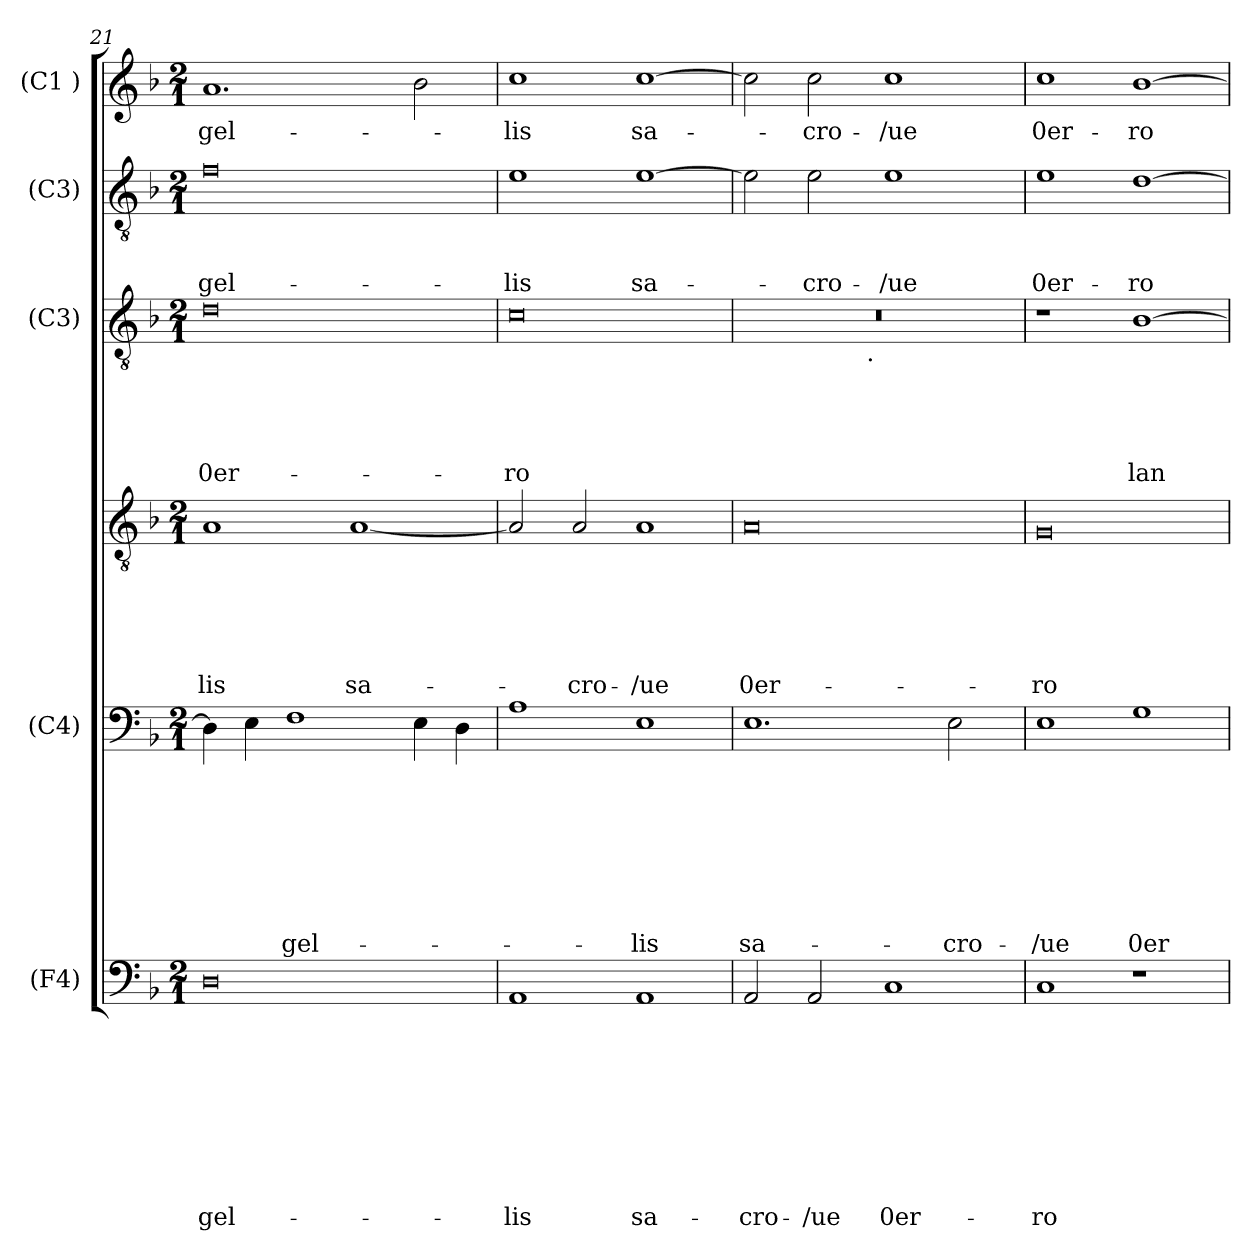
**kern	**text	**text	**text	**text	**text	**text	**text	**text	**text	**kern	**text	**text	**text	**text	**text	**text	**text	**text	**kern	**text	**text	**text	**text	**text	**text	**kern	**text	**text	**text	**text	**text	**kern	**text	**text	**text	**kern	**text
*part6	*part6	*part6	*part6	*part6	*part6	*part6	*part6	*part6	*part6	*part5	*part5	*part5	*part5	*part5	*part5	*part5	*part5	*part5	*part4	*part4	*part4	*part4	*part4	*part4	*part4	*part3	*part3	*part3	*part3	*part3	*part3	*part2	*part2	*part2	*part2	*part1	*part1
*staff6	*staff6	*staff6	*staff6	*staff6	*staff6	*staff6	*staff6	*staff6	*staff6	*staff5	*staff5	*staff5	*staff5	*staff5	*staff5	*staff5	*staff5	*staff5	*staff4	*staff4	*staff4	*staff4	*staff4	*staff4	*staff4	*staff3	*staff3	*staff3	*staff3	*staff3	*staff3	*staff2	*staff2	*staff2	*staff2	*staff1	*staff1
*I"(F4)	*	*	*	*	*	*	*	*	*	*I"(C4)	*	*	*	*	*	*	*	*	*	*	*	*	*	*	*	*I"(C3)	*	*	*	*	*	*I"(C3)	*	*	*	*I"(C1 )	*
*clefF4	*	*	*	*	*	*	*	*	*	*clefF4	*	*	*	*	*	*	*	*	*clefGv2	*	*	*	*	*	*	*clefGv2	*	*	*	*	*	*clefGv2	*	*	*	*clefG2	*
*k[b-]	*	*	*	*	*	*	*	*	*	*k[b-]	*	*	*	*	*	*	*	*	*k[b-]	*	*	*	*	*	*	*k[b-]	*	*	*	*	*	*k[b-]	*	*	*	*k[b-]	*
*F:	*	*	*	*	*	*	*	*	*	*F:	*	*	*	*	*	*	*	*	*F:	*	*	*	*	*	*	*F:	*	*	*	*	*	*F:	*	*	*	*F:	*
*M2/1	*	*	*	*	*	*	*	*	*	*M2/1	*	*	*	*	*	*	*	*	*M2/1	*	*	*	*	*	*	*M2/1	*	*	*	*	*	*M2/1	*	*	*	*M2/1	*
=21	=21	=21	=21	=21	=21	=21	=21	=21	=21	=21	=21	=21	=21	=21	=21	=21	=21	=21	=21	=21	=21	=21	=21	=21	=21	=21	=21	=21	=21	=21	=21	=21	=21	=21	=21	=21	=21
!	!	!	!	!	!	!	!	!	!LO:LY:b:rj	!	!	!	!	!	!	!	!	!	!	!	!	!	!	!	!LO:LY:b	!	!	!	!	!	!LO:LY:b:rj	!	!	!	!LO:LY:b:rj	!	!LO:LY:b
0D	.	.	.	.	.	.	.	.	-gel-	4D\]	.	.	.	.	.	.	.	.	1A	.	.	.	.	.	-lis	0d	.	.	.	.	0er-	0f	.	.	-gel-	1.a	-gel-
.	.	.	.	.	.	.	.	.	.	4E\	.	.	.	.	.	.	.	.	.	.	.	.	.	.	.	.	.	.	.	.	.	.	.	.	.	.	.
!	!	!	!	!	!	!	!	!	!	!	!	!	!	!	!	!	!	!LO:LY:b	!	!	!	!	!	!	!	!	!	!	!	!	!	!	!	!	!	!	!
.	.	.	.	.	.	.	.	.	.	1F	.	.	.	.	.	.	.	-gel-	.	.	.	.	.	.	.	.	.	.	.	.	.	.	.	.	.	.	.
!	!	!	!	!	!	!	!	!	!	!	!	!	!	!	!	!	!	!	!	!	!	!	!	!	!LO:LY:b	!	!	!	!	!	!	!	!	!	!	!	!
.	.	.	.	.	.	.	.	.	.	.	.	.	.	.	.	.	.	.	[<1A	.	.	.	.	.	sa-	.	.	.	.	.	.	.	.	.	.	.	.
.	.	.	.	.	.	.	.	.	.	4E\	.	.	.	.	.	.	.	.	.	.	.	.	.	.	.	.	.	.	.	.	.	.	.	.	.	2b-\	.
.	.	.	.	.	.	.	.	.	.	4D\	.	.	.	.	.	.	.	.	.	.	.	.	.	.	.	.	.	.	.	.	.	.	.	.	.	.	.
=22	=22	=22	=22	=22	=22	=22	=22	=22	=22	=22	=22	=22	=22	=22	=22	=22	=22	=22	=22	=22	=22	=22	=22	=22	=22	=22	=22	=22	=22	=22	=22	=22	=22	=22	=22	=22	=22
!	!	!	!	!	!	!	!	!	!LO:LY:b	!	!	!	!	!	!	!	!	!	!	!	!	!	!	!	!	!	!	!	!	!	!LO:LY:b:rj	!	!	!	!LO:LY:b	!	!LO:LY:b
1AA	.	.	.	.	.	.	.	.	-lis	1A	.	.	.	.	.	.	.	.	2A/]	.	.	.	.	.	.	0c	.	.	.	.	-ro	1e	.	.	-lis	1cc	-lis
!	!	!	!	!	!	!	!	!	!	!	!	!	!	!	!	!	!	!	!	!	!	!	!	!	!LO:LY:b	!	!	!	!	!	!	!	!	!	!	!	!
.	.	.	.	.	.	.	.	.	.	.	.	.	.	.	.	.	.	.	2A/	.	.	.	.	.	-cro-	.	.	.	.	.	.	.	.	.	.	.	.
!	!	!	!	!	!	!	!	!	!LO:LY:b	!	!	!	!	!	!	!	!	!LO:LY:b	!	!	!	!	!	!	!LO:LY:b	!	!	!	!	!	!	!	!	!	!LO:LY:b	!	!LO:LY:b
1AA	.	.	.	.	.	.	.	.	sa-	1E	.	.	.	.	.	.	.	-lis	1A	.	.	.	.	.	-/ue	.	.	.	.	.	.	[>1e	.	.	sa-	[>1cc	sa-
=23	=23	=23	=23	=23	=23	=23	=23	=23	=23	=23	=23	=23	=23	=23	=23	=23	=23	=23	=23	=23	=23	=23	=23	=23	=23	=23	=23	=23	=23	=23	=23	=23	=23	=23	=23	=23	=23
!	!	!	!	!	!	!	!	!	!LO:LY:b	!	!	!	!	!	!	!	!	!LO:LY:b	!	!	!	!	!	!	!LO:LY:b:rj	!	!	!	!	!	!	!	!	!	!	!	!
*	*	*	*	*	*	*	*	*	*	*	*	*	*	*	*	*	*	*	*	*	*	*	*	*	*	*^	*	*	*	*	*	*	*	*	*	*	*
2AA/	.	.	.	.	.	.	.	.	-cro-	1.E	.	.	.	.	.	.	.	sa-	0A	.	.	.	.	.	0er-	0r	2...ryy	.	.	.	.	.	2e\]	.	.	.	2cc\]	.
!	!	!	!	!	!	!	!	!	!LO:LY:b	!	!	!	!	!	!	!	!	!	!	!	!	!	!	!	!	!	!	!	!	!	!	!	!	!	!	!LO:LY:b	!	!LO:LY:b
2AA/	.	.	.	.	.	.	.	.	-/ue	.	.	.	.	.	.	.	.	.	.	.	.	.	.	.	.	.	.	.	.	.	.	.	2e\	.	.	-cro-	2cc\	-cro-
!	!	!	!	!	!	!	!	!	!	!	!	!	!	!	!	!	!	!	!	!	!	!	!	!	!	!	!LO:TX:b:t=.	!	!	!	!	!	!	!	!	!	!	!
.	.	.	.	.	.	.	.	.	.	.	.	.	.	.	.	.	.	.	.	.	.	.	.	.	.	.	1ryy	.	.	.	.	.	.	.	.	.	.	.
!	!	!	!	!	!	!	!	!	!LO:LY:b	!	!	!	!	!	!	!	!	!	!	!	!	!	!	!	!	!	!	!	!	!	!	!	!	!	!	!LO:LY:b	!	!LO:LY:b
1C	.	.	.	.	.	.	.	.	0er-	.	.	.	.	.	.	.	.	.	.	.	.	.	.	.	.	.	.	.	.	.	.	.	1e	.	.	-/ue	1cc	-/ue
!	!	!	!	!	!	!	!	!	!	!	!	!	!	!	!	!	!	!LO:LY:b	!	!	!	!	!	!	!	!	!	!	!	!	!	!	!	!	!	!	!	!
.	.	.	.	.	.	.	.	.	.	2E\	.	.	.	.	.	.	.	-cro-	.	.	.	.	.	.	.	.	.	.	.	.	.	.	.	.	.	.	.	.
.	.	.	.	.	.	.	.	.	.	.	.	.	.	.	.	.	.	.	.	.	.	.	.	.	.	.	16ryy	.	.	.	.	.	.	.	.	.	.	.
!!LO:LB:g=z
=24	=24	=24	=24	=24	=24	=24	=24	=24	=24	=24	=24	=24	=24	=24	=24	=24	=24	=24	=24	=24	=24	=24	=24	=24	=24	=24	=24	=24	=24	=24	=24	=24	=24	=24	=24	=24	=24	=24
!	!	!	!	!	!	!	!	!	!LO:LY:b	!	!	!	!	!	!	!	!	!LO:LY:b	!	!	!	!	!	!	!LO:LY:b:rj	!	!	!	!	!	!	!	!	!	!	!LO:LY:b	!	!LO:LY:b
*	*	*	*	*	*	*	*	*	*	*	*	*	*	*	*	*	*	*	*	*	*	*	*	*	*	*v	*v	*	*	*	*	*	*	*	*	*	*	*
1C	.	.	.	.	.	.	.	.	-ro	1E	.	.	.	.	.	.	.	-/ue	0G	.	.	.	.	.	-ro	1r	.	.	.	.	.	1e	.	.	0er-	1cc	0er-
!	!	!	!	!	!	!	!	!	!	!	!	!	!	!	!	!	!	!LO:LY:b	!	!	!	!	!	!	!	!	!	!	!	!	!LO:LY:b	!	!	!	!LO:LY:b	!	!LO:LY:b
1r	.	.	.	.	.	.	.	.	.	1G	.	.	.	.	.	.	.	0er-	.	.	.	.	.	.	.	[>1B-	.	.	.	.	lan-	[>1d	.	.	-ro	[>1b-	-ro
=	=	=	=	=	=	=	=	=	=	=	=	=	=	=	=	=	=	=	=	=	=	=	=	=	=	=	=	=	=	=	=	=	=	=	=	=	=
*-	*-	*-	*-	*-	*-	*-	*-	*-	*-	*-	*-	*-	*-	*-	*-	*-	*-	*-	*-	*-	*-	*-	*-	*-	*-	*-	*-	*-	*-	*-	*-	*-	*-	*-	*-	*-	*-
